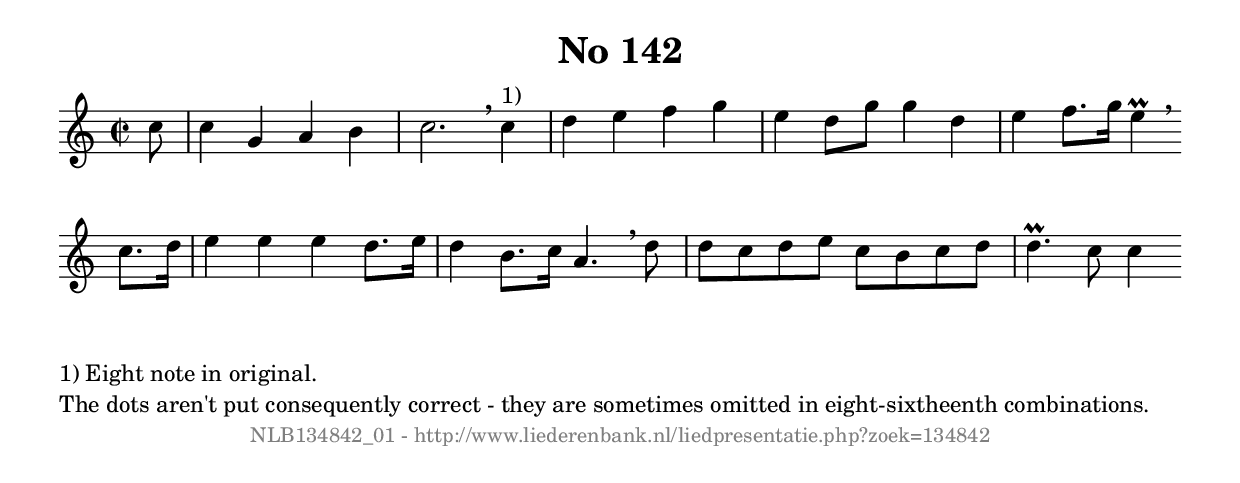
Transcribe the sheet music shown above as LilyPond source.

%
% produced by wce2krn 1.64 (7 June 2014)
%
\version"2.16"
#(append! paper-alist '(("long" . (cons (* 210 mm) (* 2000 mm)))))
#(set-default-paper-size "long")
sb = {\breathe}
mBreak = {\breathe }
bBreak = {\breathe }
x = {\once\override NoteHead #'style = #'cross }
gl=\glissando
itime={\override Staff.TimeSignature #'stencil = ##f }
ficta = {\once\set suggestAccidentals = ##t}
fine = {\once\override Score.RehearsalMark #'self-alignment-X = #1 \mark \markup {\italic{Fine}}}
dc = {\once\override Score.RehearsalMark #'self-alignment-X = #1 \mark \markup {\italic{D.C.}}}
dcf = {\once\override Score.RehearsalMark #'self-alignment-X = #1 \mark \markup {\italic{D.C. al Fine}}}
dcc = {\once\override Score.RehearsalMark #'self-alignment-X = #1 \mark \markup {\italic{D.C. al Coda}}}
ds = {\once\override Score.RehearsalMark #'self-alignment-X = #1 \mark \markup {\italic{D.S.}}}
dsf = {\once\override Score.RehearsalMark #'self-alignment-X = #1 \mark \markup {\italic{D.S. al Fine}}}
dsc = {\once\override Score.RehearsalMark #'self-alignment-X = #1 \mark \markup {\italic{D.S. al Coda}}}
pv = {\set Score.repeatCommands = #'((volta "1"))}
sv = {\set Score.repeatCommands = #'((volta "2"))}
tv = {\set Score.repeatCommands = #'((volta "3"))}
qv = {\set Score.repeatCommands = #'((volta "4"))}
xv = {\set Score.repeatCommands = #'((volta #f))}
\header{ tagline = ""
title = "No 142"
}
\score {{
\key c \major
\relative g'
{
\set melismaBusyProperties = #'()
\partial 32*4
\time 2/2
\tempo 4=120
\override Score.MetronomeMark #'transparent = ##t
\override Score.RehearsalMark #'break-visibility = #(vector #t #t #f)
c8 c4 g a b c2. \sb c4^"1)" d4 e f g e d8 g g4 d e f8. g16 e4^\prall \bar ":|:" \bBreak
c8. d16 e4 e e d8. e16 d4 b8. c16 a4. \sb d8 d c d e c b c d d4.^\prall c8 c4 \bar ":|"
 }}
 \midi { }
 \layout {
            indent = 0.0\cm
}
}
\markup { \wordwrap-string #" 
1) Eight note in original.

The dots aren't put consequently correct - they are sometimes omitted in eight-sixtheenth combinations.
"}
\markup { \vspace #0 } \markup { \with-color #grey \fill-line { \center-column { \smaller "NLB134842_01 - http://www.liederenbank.nl/liedpresentatie.php?zoek=134842" } } }
